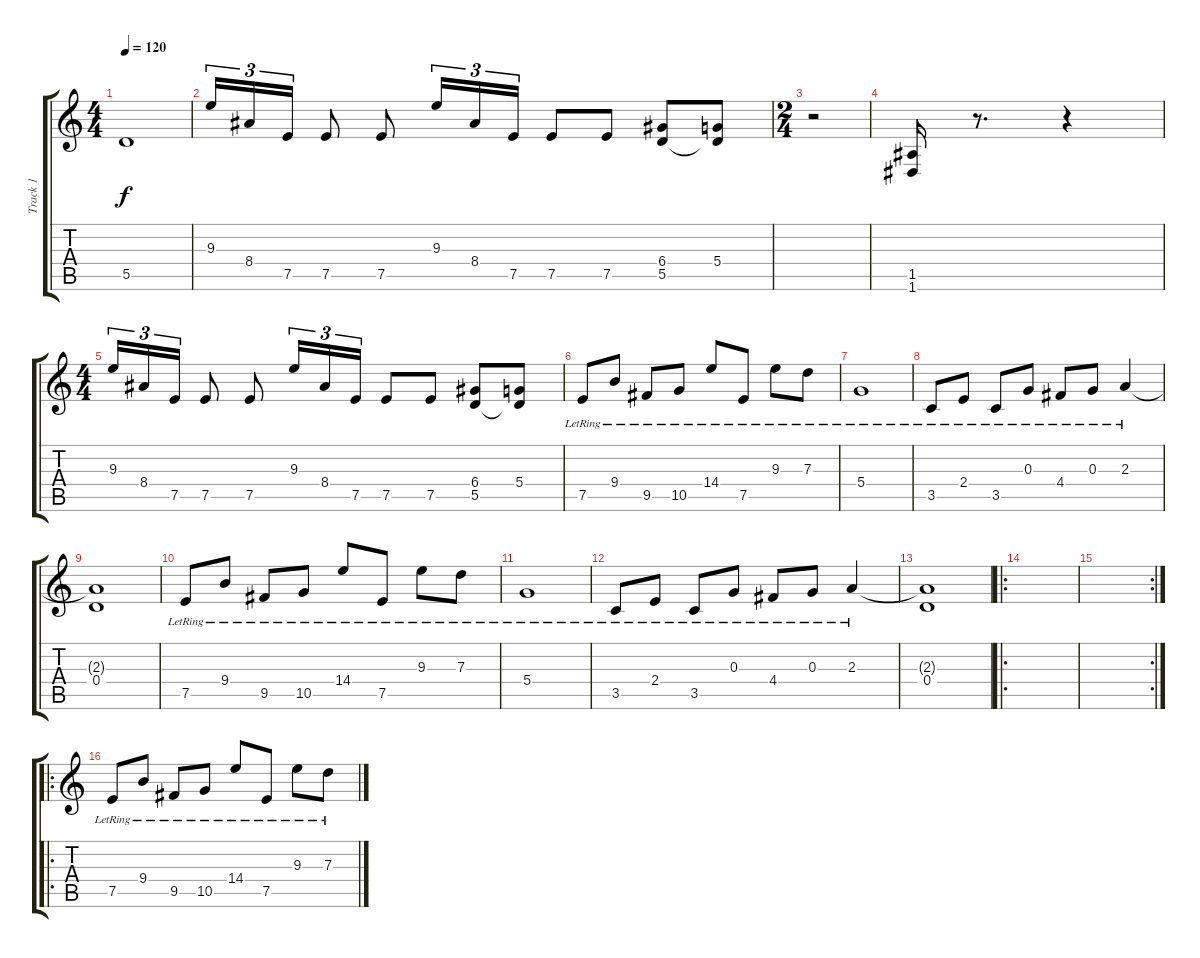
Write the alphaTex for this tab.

\track ("Track 1" "Track 1") {instrument acousticguitarsteel}
\staff {score tabs}
\tuning (E4 B3 G3 D3 A2 D2) {hide}
\ts (4 4)
\tempo 120
\clef g2
\ks c
5.5{t}.1{dy f} |
9.3.16{tu (3 2) instrument distortionguitar} 8.4.16{tu (3 2)} 7.5.16{tu (3 2)} 7.5.8 7.5.8 9.3.16{tu (3 2)} 8.4.16{tu (3 2)} 7.5.16{tu (3 2)} 7.5.8 7.5.8 (6.4 5.5).8 (5.4 5.5{t}).8 |
\ts (2 4)
r.2 |
(1.5 1.6).16 r.8{d} r.4 |
\ts (4 4)
9.3.16{tu (3 2) instrument distortionguitar} 8.4.16{tu (3 2)} 7.5.16{tu (3 2)} 7.5.8 7.5.8 9.3.16{tu (3 2)} 8.4.16{tu (3 2)} 7.5.16{tu (3 2)} 7.5.8 7.5.8 (6.4 5.5).8 (5.4 5.5{t}).8 |
7.5{lr}.8{instrument acousticgrandpiano} 9.4{lr}.8 9.5{lr}.8 10.5{lr}.8 14.4{lr}.8 7.5{lr}.8 9.3{lr}.8 7.3{lr}.8 |
5.4{lr}.1 |
3.5{lr}.8 2.4{lr}.8 3.5{lr}.8 0.3{lr}.8 4.4{lr}.8 0.3{lr}.8 2.3{lr}.4 |
(2.3{t} 0.4).1 |
7.5{lr}.8{instrument acousticgrandpiano} 9.4{lr}.8 9.5{lr}.8 10.5{lr}.8 14.4{lr}.8 7.5{lr}.8 9.3{lr}.8 7.3{lr}.8 |
5.4{lr}.1 |
3.5{lr}.8 2.4{lr}.8 3.5{lr}.8 0.3{lr}.8 4.4{lr}.8 0.3{lr}.8 2.3{lr}.4 |
(2.3{t} 0.4).1 |
\ro
|
\rc 2
|
\ro
7.5{lr}.8{instrument acousticgrandpiano} 9.4{lr}.8 9.5{lr}.8 10.5{lr}.8 14.4{lr}.8 7.5{lr}.8 9.3{lr}.8 7.3{lr}.8
